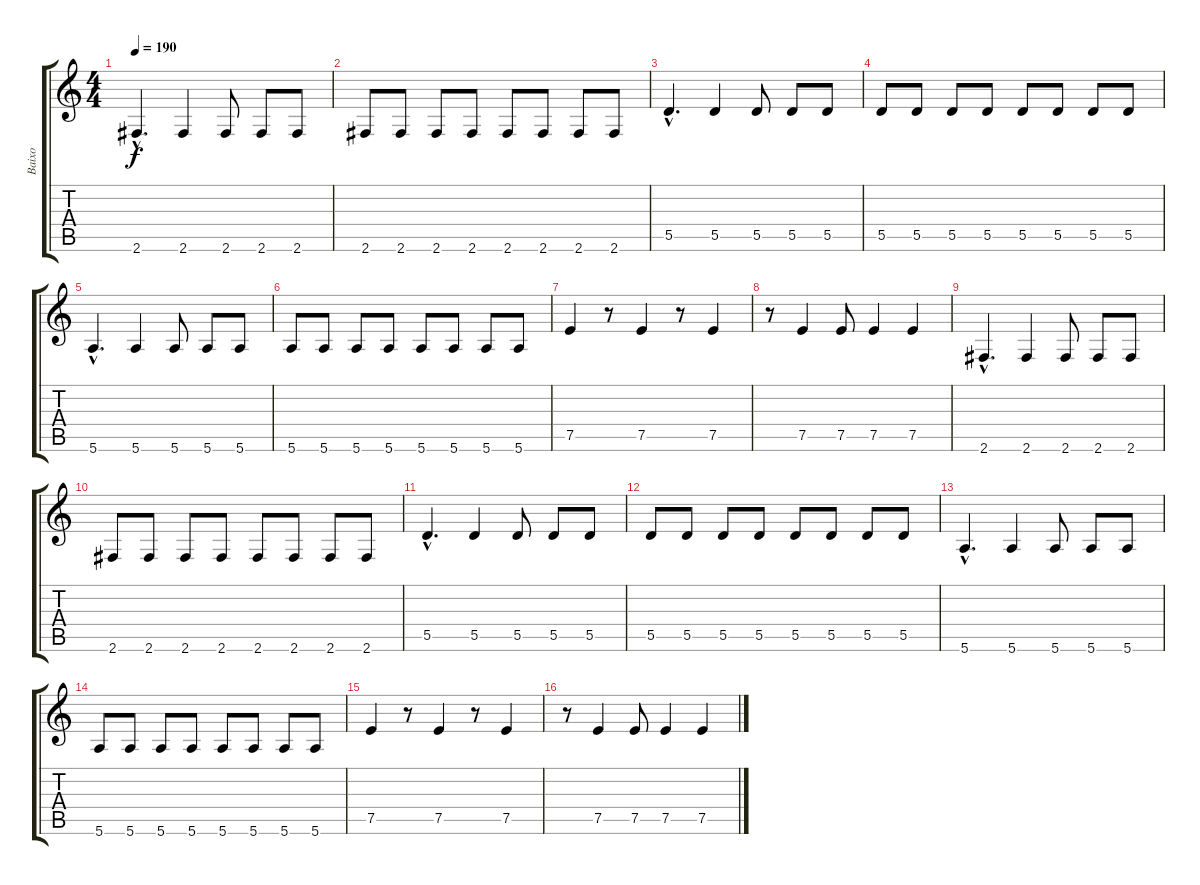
\track ("Baixo" "Baixo") {instrument electricbasspick}
\staff {score tabs}
\tuning (E4 B3 G3 D3 A2 E2) {hide}
\ts (4 4)
\tempo 190
\clef g2
\ks c
2.6{hac}.4{d dy f} 2.6.4 2.6.8 2.6.8 2.6.8 |
2.6.8 2.6.8 2.6.8 2.6.8 2.6.8 2.6.8 2.6.8 2.6.8 |
5.5{hac}.4{d} 5.5.4 5.5.8 5.5.8 5.5.8 |
5.5.8 5.5.8 5.5.8 5.5.8 5.5.8 5.5.8 5.5.8 5.5.8 |
5.6{hac}.4{d} 5.6.4 5.6.8 5.6.8 5.6.8 |
5.6.8 5.6.8 5.6.8 5.6.8 5.6.8 5.6.8 5.6.8 5.6.8 |
7.5.4 r.8 7.5.4 r.8 7.5.4 |
r.8 7.5.4 7.5.8 7.5.4 7.5.4 |
2.6{hac}.4{d} 2.6.4 2.6.8 2.6.8 2.6.8 |
2.6.8 2.6.8 2.6.8 2.6.8 2.6.8 2.6.8 2.6.8 2.6.8 |
5.5{hac}.4{d} 5.5.4 5.5.8 5.5.8 5.5.8 |
5.5.8 5.5.8 5.5.8 5.5.8 5.5.8 5.5.8 5.5.8 5.5.8 |
5.6{hac}.4{d} 5.6.4 5.6.8 5.6.8 5.6.8 |
5.6.8 5.6.8 5.6.8 5.6.8 5.6.8 5.6.8 5.6.8 5.6.8 |
7.5.4 r.8 7.5.4 r.8 7.5.4 |
r.8 7.5.4 7.5.8 7.5.4 7.5.4
